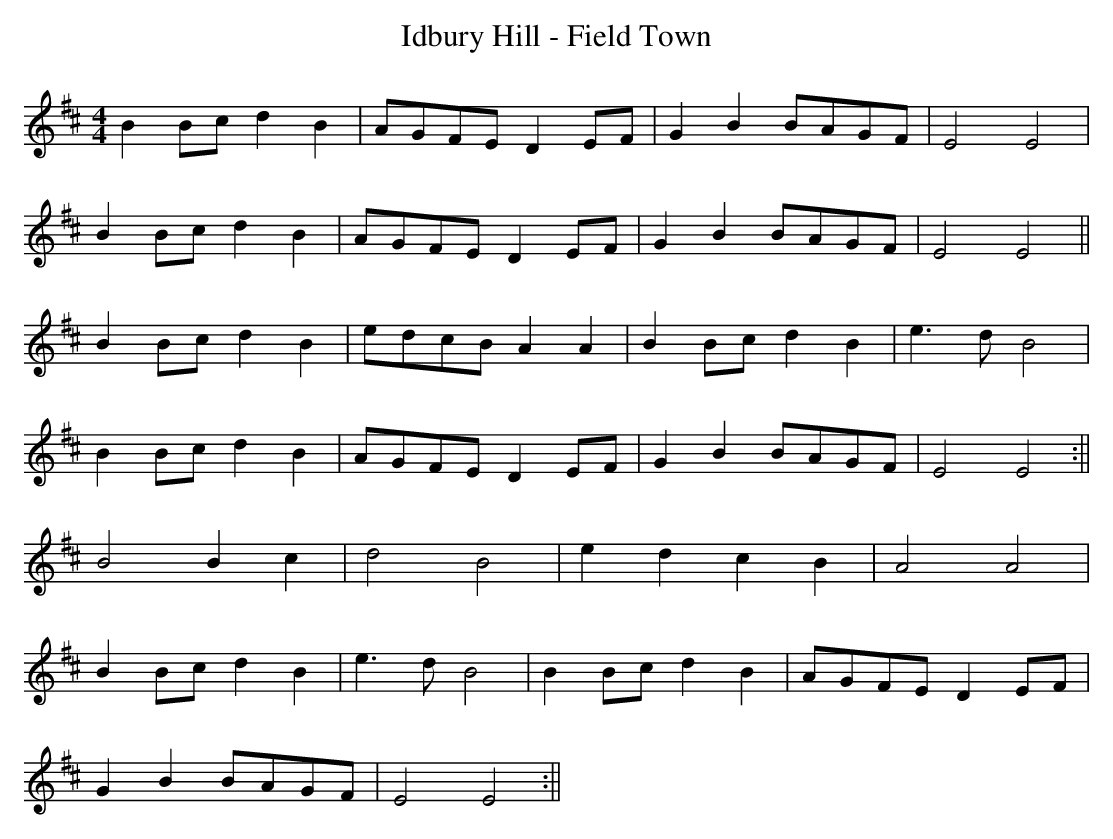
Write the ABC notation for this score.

X:1
T:Idbury Hill - Field Town
M:4/4
L:1/8
K:Edor
B2 Bc d2 B2|AGFE D2 EF|G2 B2 BAGF|E4 E4|
B2 Bc d2 B2|AGFE D2 EF|G2 B2 BAGF|E4 E4||
B2 Bc d2 B2|edcB A2 A2|B2 Bc d2 B2|e3 d B4|
B2 Bc d2 B2|AGFE D2 EF|G2 B2 BAGF|E4 E4:||
B4 B2 c2|d4 B4|e2 d2 c2 B2|A4 A4|
B2 Bc d2 B2|e3 d B4|B2 Bc d2 B2|AGFE D2 EF|
G2 B2 BAGF|E4 E4:||
